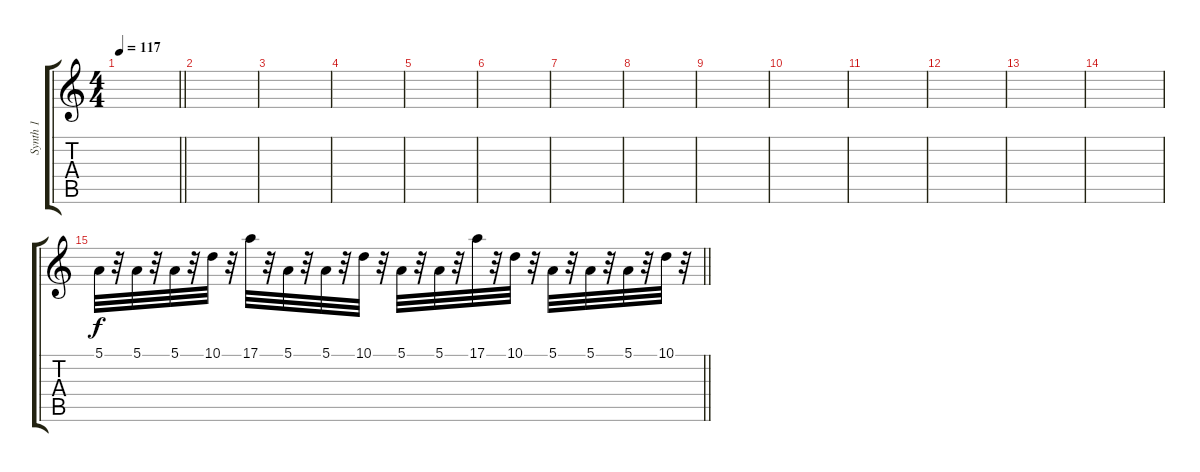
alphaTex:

\track ("Synth 1" "Synth 1") {instrument lead2sawtooth}
\staff {score tabs}
\tuning (E4 B3 G3 D3 A2 E2) {hide}
\ts (4 4)
\tempo 117
\clef g2
\barLineRight lightlight
\ks c
|
|
|
|
|
|
|
|
|
|
|
|
|
|
\barLineRight lightlight
5.1.32 r.32 5.1.32 r.32 5.1.32 r.32 10.1.32 r.32 17.1.32 r.32 5.1.32 r.32 5.1.32 r.32 10.1.32 r.32 5.1.32 r.32 5.1.32 r.32 17.1.32 r.32 10.1.32 r.32 5.1.32 r.32 5.1.32 r.32 5.1.32 r.32 10.1.32 r.32
